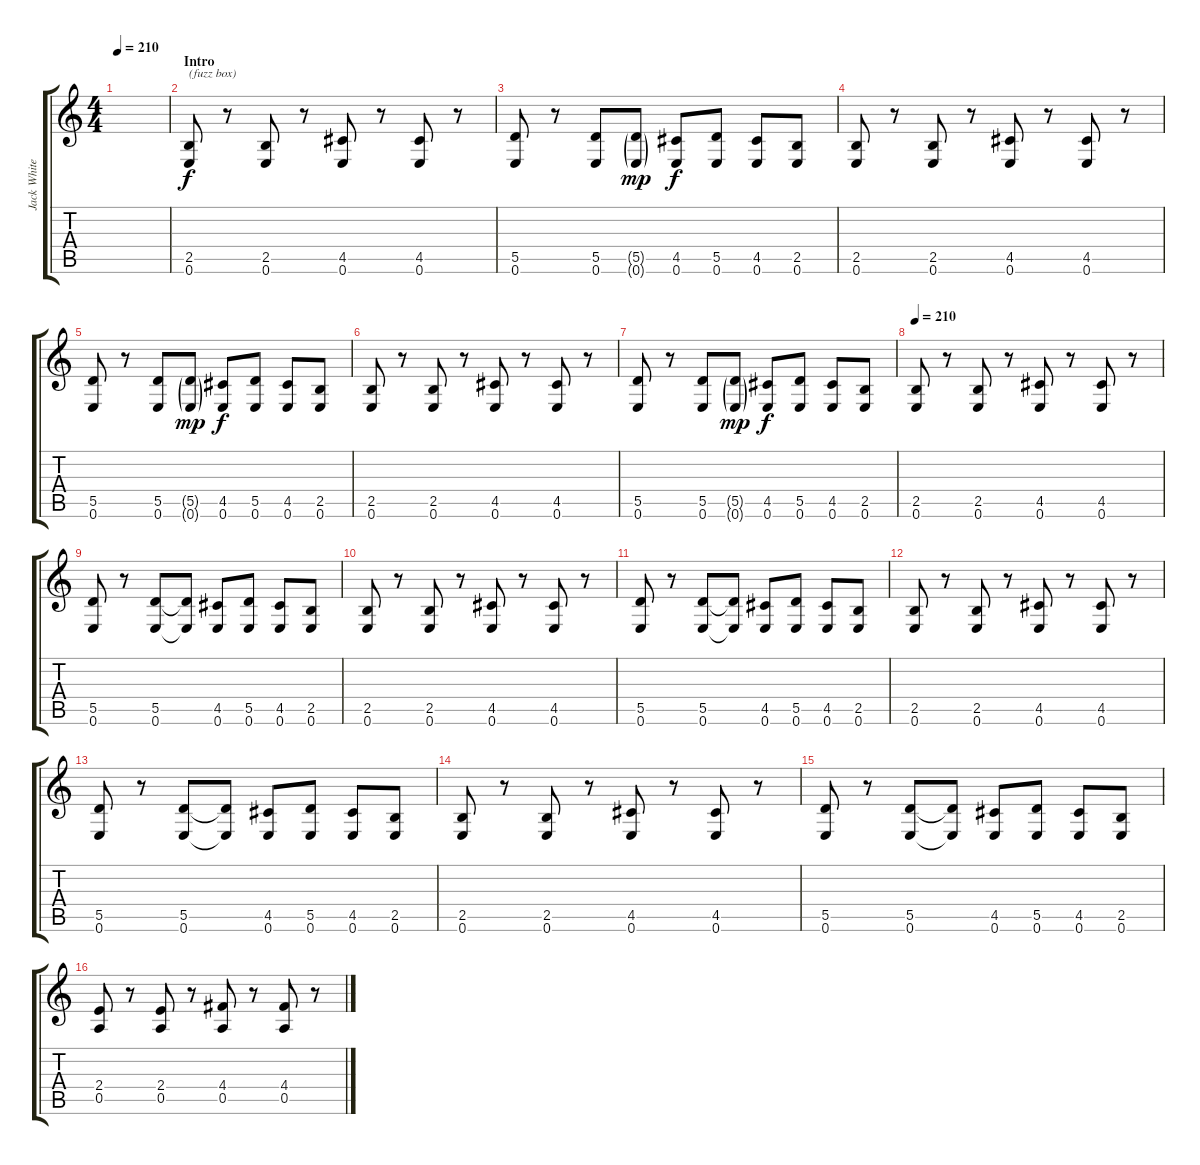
\track ("Jack White (Guitar)" "Jack White") {instrument overdrivenguitar}
\staff {score tabs}
\tuning (E4 B3 G3 D3 A2 E2) {hide}
\ts (4 4)
\tempo 210
\tempo 180
\tempo 210
\clef g2
\ks c
|
\section ("" "Intro")
(2.5 0.6).8{txt "(fuzz box)"} r.8 (2.5 0.6).8 r.8 (4.5 0.6).8 r.8 (4.5 0.6).8 r.8 |
(5.5 0.6).8 r.8 (5.5 0.6).8 (5.5{g} 0.6{g}).8{dy mp} (4.5 0.6).8{dy f} (5.5 0.6).8 (4.5 0.6).8 (2.5 0.6).8 |
(2.5 0.6).8 r.8 (2.5 0.6).8 r.8 (4.5 0.6).8 r.8 (4.5 0.6).8 r.8 |
(5.5 0.6).8 r.8 (5.5 0.6).8 (5.5{g} 0.6{g}).8{dy mp} (4.5 0.6).8{dy f} (5.5 0.6).8 (4.5 0.6).8 (2.5 0.6).8 |
(2.5 0.6).8 r.8 (2.5 0.6).8 r.8 (4.5 0.6).8 r.8 (4.5 0.6).8 r.8 |
(5.5 0.6).8 r.8 (5.5 0.6).8 (5.5{g} 0.6{g}).8{dy mp} (4.5 0.6).8{dy f} (5.5 0.6).8 (4.5 0.6).8 (2.5 0.6).8 |
\tempo 210
(2.5 0.6).8{instrument overdrivenguitar} r.8 (2.5 0.6).8 r.8 (4.5 0.6).8 r.8 (4.5 0.6).8 r.8 |
(5.5 0.6).8 r.8 (5.5 0.6).8 (5.5{t} 0.6{t}).8 (4.5 0.6).8 (5.5 0.6).8 (4.5 0.6).8 (2.5 0.6).8 |
(2.5 0.6).8 r.8 (2.5 0.6).8 r.8 (4.5 0.6).8 r.8 (4.5 0.6).8 r.8 |
(5.5 0.6).8 r.8 (5.5 0.6).8 (5.5{t} 0.6{t}).8 (4.5 0.6).8 (5.5 0.6).8 (4.5 0.6).8 (2.5 0.6).8 |
(2.5 0.6).8 r.8 (2.5 0.6).8 r.8 (4.5 0.6).8 r.8 (4.5 0.6).8 r.8 |
(5.5 0.6).8 r.8 (5.5 0.6).8 (5.5{t} 0.6{t}).8 (4.5 0.6).8 (5.5 0.6).8 (4.5 0.6).8 (2.5 0.6).8 |
(2.5 0.6).8 r.8 (2.5 0.6).8 r.8 (4.5 0.6).8 r.8 (4.5 0.6).8 r.8 |
(5.5 0.6).8 r.8 (5.5 0.6).8 (5.5{t} 0.6{t}).8 (4.5 0.6).8 (5.5 0.6).8 (4.5 0.6).8 (2.5 0.6).8 |
(2.4 0.5).8 r.8 (2.4 0.5).8 r.8 (4.4 0.5).8 r.8 (4.4 0.5).8 r.8
